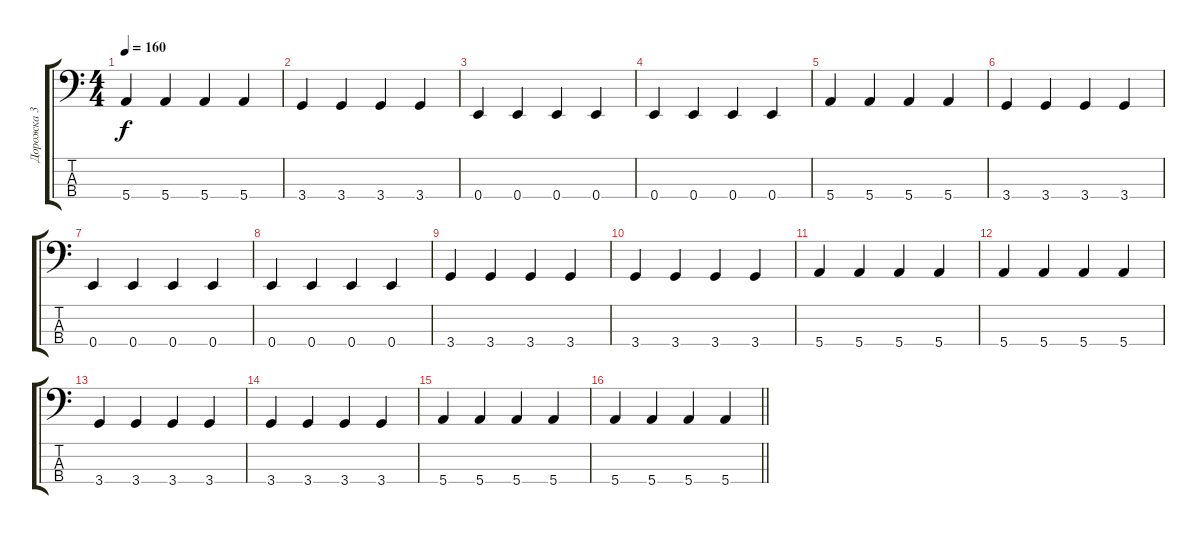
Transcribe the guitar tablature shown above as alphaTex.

\track ("Дорожка 3" "Дорожка 3") {instrument electricbassfinger}
\staff {score tabs}
\tuning (G2 D2 A1 E1) {hide}
\ts (4 4)
\tempo 160
\clef f4
\ks c
5.4.4{dy f} 5.4.4 5.4.4 5.4.4 |
3.4.4 3.4.4 3.4.4 3.4.4 |
0.4.4 0.4.4 0.4.4 0.4.4 |
0.4.4 0.4.4 0.4.4 0.4.4 |
5.4.4 5.4.4 5.4.4 5.4.4 |
3.4.4 3.4.4 3.4.4 3.4.4 |
0.4.4 0.4.4 0.4.4 0.4.4 |
0.4.4 0.4.4 0.4.4 0.4.4 |
3.4.4 3.4.4 3.4.4 3.4.4 |
3.4.4 3.4.4 3.4.4 3.4.4 |
5.4.4 5.4.4 5.4.4 5.4.4 |
5.4.4 5.4.4 5.4.4 5.4.4 |
3.4.4 3.4.4 3.4.4 3.4.4 |
3.4.4 3.4.4 3.4.4 3.4.4 |
5.4.4 5.4.4 5.4.4 5.4.4 |
\barLineRight lightlight
5.4.4 5.4.4 5.4.4 5.4.4
